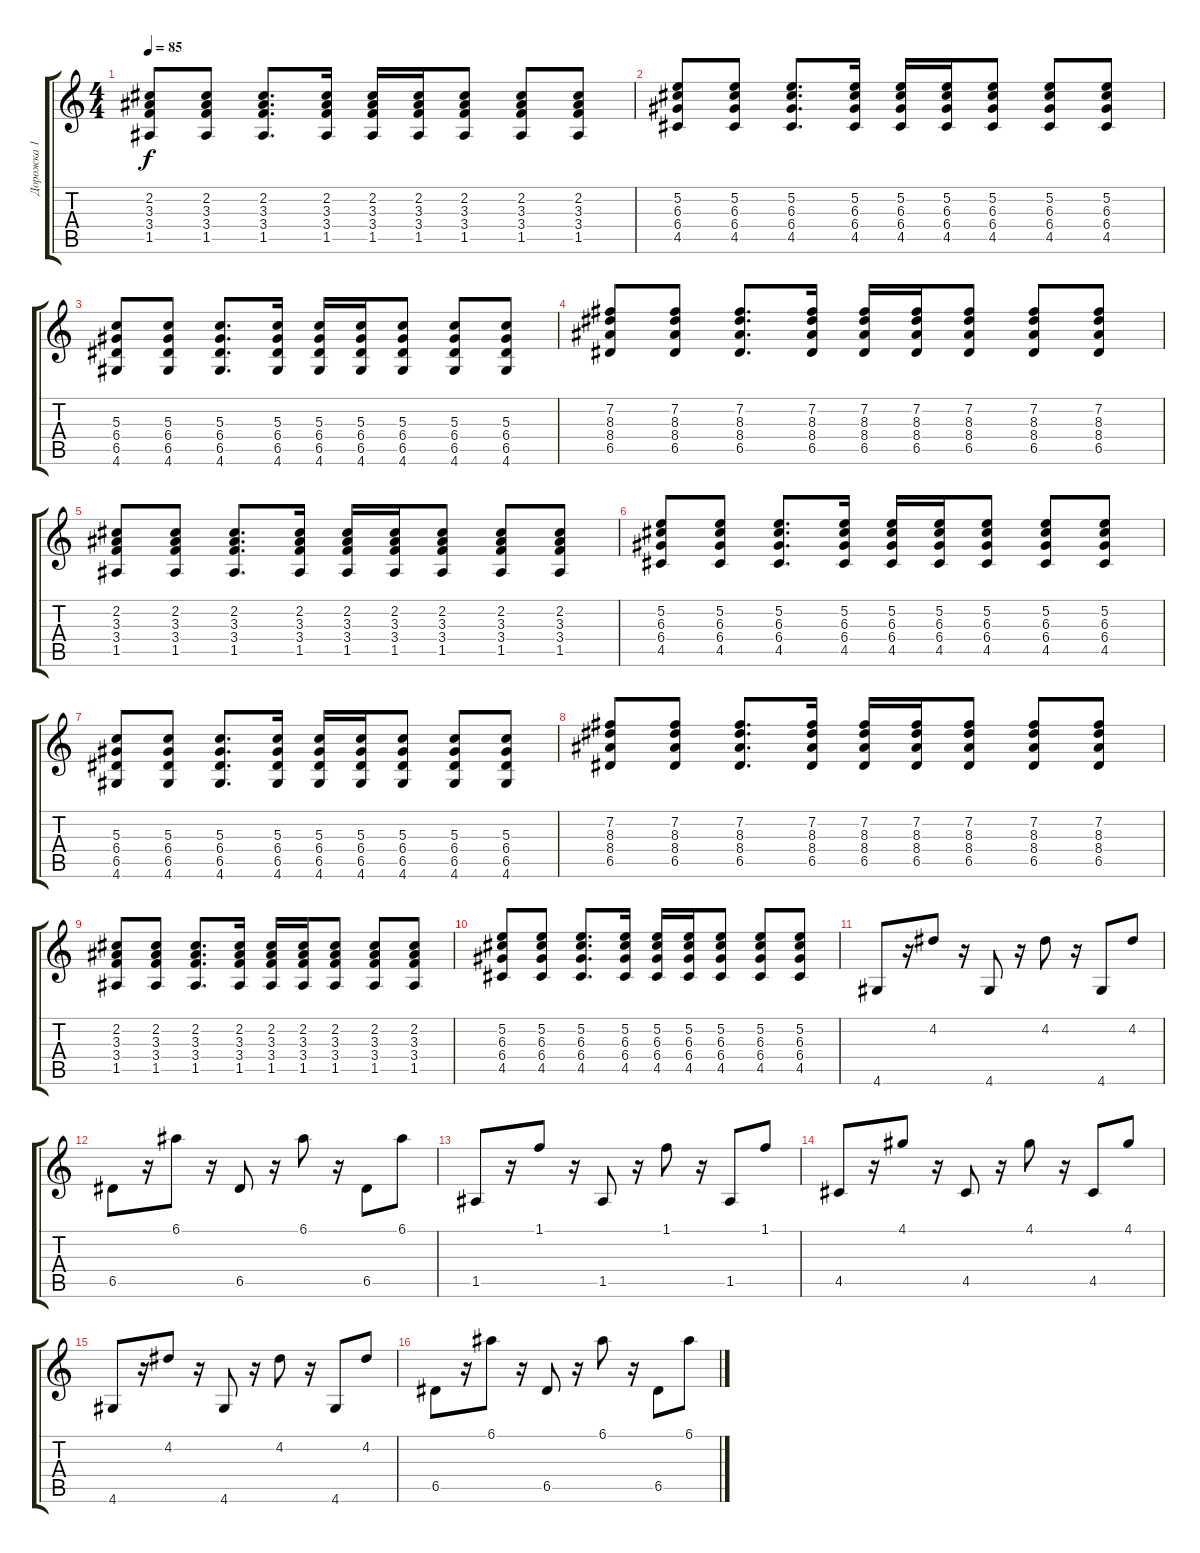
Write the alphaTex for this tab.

\track ("Дорожка 1" "Дорожка 1") {instrument acousticguitarsteel}
\staff {score tabs}
\tuning (E4 B3 G3 D3 A2 E2) {hide}
\ts (4 4)
\tempo 85
\clef g2
\ks c
(2.2 3.3 3.4 1.5).8{dy f} (2.2 3.3 3.4 1.5).8 (2.2 3.3 3.4 1.5).8{d} (2.2 3.3 3.4 1.5).16 (2.2 3.3 3.4 1.5).16 (2.2 3.3 3.4 1.5).16 (2.2 3.3 3.4 1.5).8 (2.2 3.3 3.4 1.5).8 (2.2 3.3 3.4 1.5).8 |
(5.2 6.3 6.4 4.5).8 (5.2 6.3 6.4 4.5).8 (5.2 6.3 6.4 4.5).8{d} (5.2 6.3 6.4 4.5).16 (5.2 6.3 6.4 4.5).16 (5.2 6.3 6.4 4.5).16 (5.2 6.3 6.4 4.5).8 (5.2 6.3 6.4 4.5).8 (5.2 6.3 6.4 4.5).8 |
(5.3 6.4 6.5 4.6).8 (5.3 6.4 6.5 4.6).8 (5.3 6.4 6.5 4.6).8{d} (5.3 6.4 6.5 4.6).16 (5.3 6.4 6.5 4.6).16 (5.3 6.4 6.5 4.6).16 (5.3 6.4 6.5 4.6).8 (5.3 6.4 6.5 4.6).8 (5.3 6.4 6.5 4.6).8 |
(7.2 8.3 8.4 6.5).8 (7.2 8.3 8.4 6.5).8 (7.2 8.3 8.4 6.5).8{d} (7.2 8.3 8.4 6.5).16 (7.2 8.3 8.4 6.5).16 (7.2 8.3 8.4 6.5).16 (7.2 8.3 8.4 6.5).8 (7.2 8.3 8.4 6.5).8 (7.2 8.3 8.4 6.5).8 |
(2.2 3.3 3.4 1.5).8 (2.2 3.3 3.4 1.5).8 (2.2 3.3 3.4 1.5).8{d} (2.2 3.3 3.4 1.5).16 (2.2 3.3 3.4 1.5).16 (2.2 3.3 3.4 1.5).16 (2.2 3.3 3.4 1.5).8 (2.2 3.3 3.4 1.5).8 (2.2 3.3 3.4 1.5).8 |
(5.2 6.3 6.4 4.5).8 (5.2 6.3 6.4 4.5).8 (5.2 6.3 6.4 4.5).8{d} (5.2 6.3 6.4 4.5).16 (5.2 6.3 6.4 4.5).16 (5.2 6.3 6.4 4.5).16 (5.2 6.3 6.4 4.5).8 (5.2 6.3 6.4 4.5).8 (5.2 6.3 6.4 4.5).8 |
(5.3 6.4 6.5 4.6).8 (5.3 6.4 6.5 4.6).8 (5.3 6.4 6.5 4.6).8{d} (5.3 6.4 6.5 4.6).16 (5.3 6.4 6.5 4.6).16 (5.3 6.4 6.5 4.6).16 (5.3 6.4 6.5 4.6).8 (5.3 6.4 6.5 4.6).8 (5.3 6.4 6.5 4.6).8 |
(7.2 8.3 8.4 6.5).8 (7.2 8.3 8.4 6.5).8 (7.2 8.3 8.4 6.5).8{d} (7.2 8.3 8.4 6.5).16 (7.2 8.3 8.4 6.5).16 (7.2 8.3 8.4 6.5).16 (7.2 8.3 8.4 6.5).8 (7.2 8.3 8.4 6.5).8 (7.2 8.3 8.4 6.5).8 |
(2.2 3.3 3.4 1.5).8 (2.2 3.3 3.4 1.5).8 (2.2 3.3 3.4 1.5).8{d} (2.2 3.3 3.4 1.5).16 (2.2 3.3 3.4 1.5).16 (2.2 3.3 3.4 1.5).16 (2.2 3.3 3.4 1.5).8 (2.2 3.3 3.4 1.5).8 (2.2 3.3 3.4 1.5).8 |
(5.2 6.3 6.4 4.5).8 (5.2 6.3 6.4 4.5).8 (5.2 6.3 6.4 4.5).8{d} (5.2 6.3 6.4 4.5).16 (5.2 6.3 6.4 4.5).16 (5.2 6.3 6.4 4.5).16 (5.2 6.3 6.4 4.5).8 (5.2 6.3 6.4 4.5).8 (5.2 6.3 6.4 4.5).8 |
4.6.8 r.16 4.2.8 r.16 4.6.8 r.16 4.2.8 r.16 4.6.8 4.2.8 |
6.5.8 r.16 6.1.8 r.16 6.5.8 r.16 6.1.8 r.16 6.5.8 6.1.8 |
1.5.8 r.16 1.1.8 r.16 1.5.8 r.16 1.1.8 r.16 1.5.8 1.1.8 |
4.5.8 r.16 4.1.8 r.16 4.5.8 r.16 4.1.8 r.16 4.5.8 4.1.8 |
4.6.8 r.16 4.2.8 r.16 4.6.8 r.16 4.2.8 r.16 4.6.8 4.2.8 |
6.5.8 r.16 6.1.8 r.16 6.5.8 r.16 6.1.8 r.16 6.5.8 6.1.8
